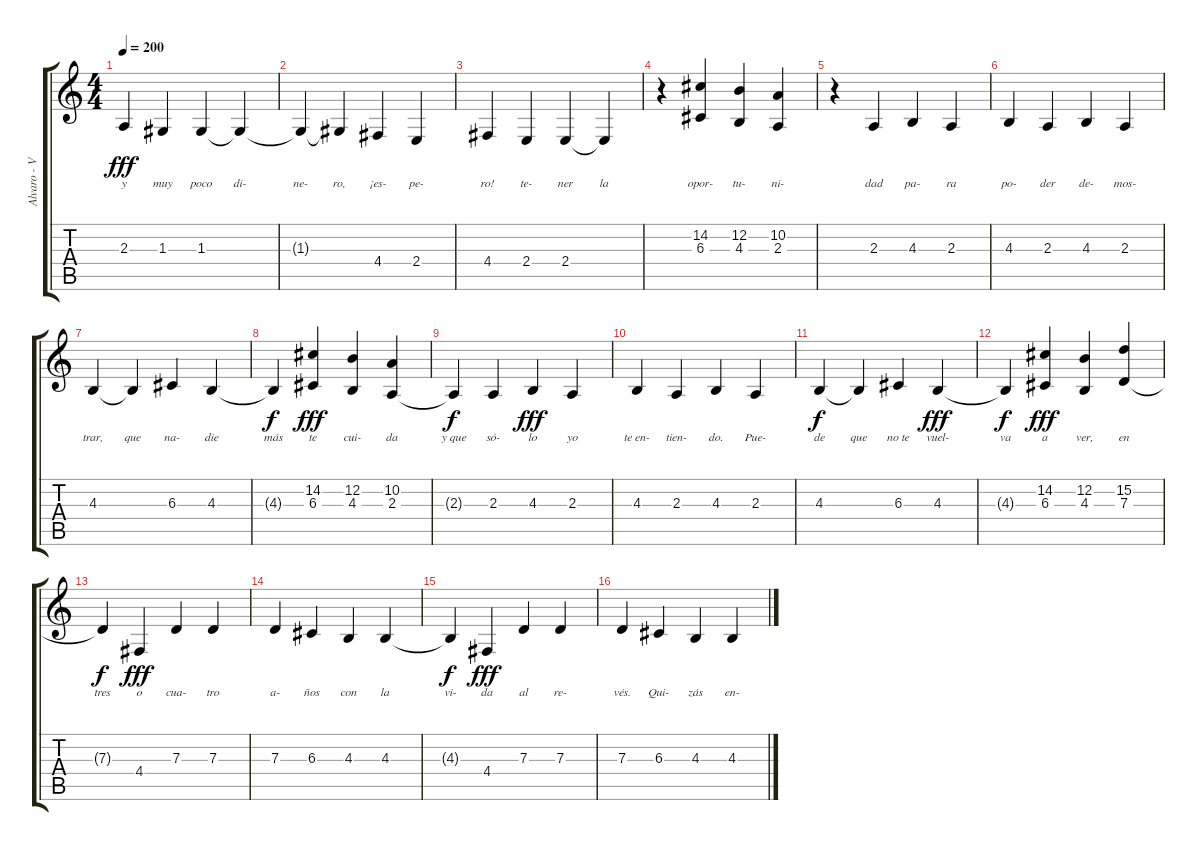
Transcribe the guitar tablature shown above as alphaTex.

\track ("Alvaro - Voz" "Alvaro - V") {instrument lead6voice}
\staff {score tabs}
\tuning (E4 B3 G3 D3 A2 E2) {hide}
\ts (4 4)
\tempo 200
\clef g2
\ks c
2.3.4{lyrics (0 "y") lyrics (1 "") lyrics (2 "") lyrics (3 "") lyrics (4 "") dy fff} 1.3.4{lyrics (0 "muy") lyrics (1 "") lyrics (2 "") lyrics (3 "") lyrics (4 "")} 1.3.4{lyrics (0 "poco") lyrics (1 "") lyrics (2 "") lyrics (3 "") lyrics (4 "")} 1.3{t}.4{lyrics (0 "di-") lyrics (1 "") lyrics (2 "") lyrics (3 "") lyrics (4 "")} |
1.3{t}.4{lyrics (0 "ne-") lyrics (1 "") lyrics (2 "") lyrics (3 "") lyrics (4 "")} 1.3{t}.4{lyrics (0 "ro,") lyrics (1 "") lyrics (2 "") lyrics (3 "") lyrics (4 "")} 4.4.4{lyrics (0 "¡es-") lyrics (1 "") lyrics (2 "") lyrics (3 "") lyrics (4 "")} 2.4.4{lyrics (0 "pe-") lyrics (1 "") lyrics (2 "") lyrics (3 "") lyrics (4 "")} |
4.4.4{lyrics (0 "ro!") lyrics (1 "") lyrics (2 "") lyrics (3 "") lyrics (4 "")} 2.4.4{lyrics (0 "te-") lyrics (1 "") lyrics (2 "") lyrics (3 "") lyrics (4 "")} 2.4.4{lyrics (0 "ner") lyrics (1 "") lyrics (2 "") lyrics (3 "") lyrics (4 "")} 2.4{t}.4{lyrics (0 "la") lyrics (1 "") lyrics (2 "") lyrics (3 "") lyrics (4 "")} |
r.4 (14.2 6.3).4{lyrics (0 "opor-") lyrics (1 "") lyrics (2 "") lyrics (3 "") lyrics (4 "")} (12.2 4.3).4{lyrics (0 "tu-") lyrics (1 "") lyrics (2 "") lyrics (3 "") lyrics (4 "")} (10.2 2.3).4{lyrics (0 "ni-") lyrics (1 "") lyrics (2 "") lyrics (3 "") lyrics (4 "")} |
r.4 2.3.4{lyrics (0 "dad") lyrics (1 "") lyrics (2 "") lyrics (3 "") lyrics (4 "")} 4.3.4{lyrics (0 "pa-") lyrics (1 "") lyrics (2 "") lyrics (3 "") lyrics (4 "")} 2.3.4{lyrics (0 "ra") lyrics (1 "") lyrics (2 "") lyrics (3 "") lyrics (4 "")} |
4.3.4{lyrics (0 "po-") lyrics (1 "") lyrics (2 "") lyrics (3 "") lyrics (4 "")} 2.3.4{lyrics (0 "der") lyrics (1 "") lyrics (2 "") lyrics (3 "") lyrics (4 "")} 4.3.4{lyrics (0 "de-") lyrics (1 "") lyrics (2 "") lyrics (3 "") lyrics (4 "")} 2.3.4{lyrics (0 "mos-") lyrics (1 "") lyrics (2 "") lyrics (3 "") lyrics (4 "")} |
4.3.4{lyrics (0 "trar,") lyrics (1 "") lyrics (2 "") lyrics (3 "") lyrics (4 "")} 4.3{t}.4{lyrics (0 "que") lyrics (1 "") lyrics (2 "") lyrics (3 "") lyrics (4 "")} 6.3.4{lyrics (0 "na-") lyrics (1 "") lyrics (2 "") lyrics (3 "") lyrics (4 "")} 4.3.4{lyrics (0 "die") lyrics (1 "") lyrics (2 "") lyrics (3 "") lyrics (4 "")} |
4.3{t}.4{lyrics (0 "más") lyrics (1 "") lyrics (2 "") lyrics (3 "") lyrics (4 "") dy f} (14.2 6.3).4{lyrics (0 "te") lyrics (1 "") lyrics (2 "") lyrics (3 "") lyrics (4 "") dy fff} (12.2 4.3).4{lyrics (0 "cui-") lyrics (1 "") lyrics (2 "") lyrics (3 "") lyrics (4 "")} (10.2 2.3).4{lyrics (0 "da") lyrics (1 "") lyrics (2 "") lyrics (3 "") lyrics (4 "")} |
2.3{t}.4{lyrics (0 "y que") lyrics (1 "") lyrics (2 "") lyrics (3 "") lyrics (4 "") dy f} 2.3.4{lyrics (0 "só-") lyrics (1 "") lyrics (2 "") lyrics (3 "") lyrics (4 "")} 4.3.4{lyrics (0 "lo") lyrics (1 "") lyrics (2 "") lyrics (3 "") lyrics (4 "") dy fff} 2.3.4{lyrics (0 "yo") lyrics (1 "") lyrics (2 "") lyrics (3 "") lyrics (4 "")} |
4.3.4{lyrics (0 "te en-") lyrics (1 "") lyrics (2 "") lyrics (3 "") lyrics (4 "")} 2.3.4{lyrics (0 "tien-") lyrics (1 "") lyrics (2 "") lyrics (3 "") lyrics (4 "")} 4.3.4{lyrics (0 "do.") lyrics (1 "") lyrics (2 "") lyrics (3 "") lyrics (4 "")} 2.3.4{lyrics (0 "Pue-") lyrics (1 "") lyrics (2 "") lyrics (3 "") lyrics (4 "")} |
4.3.4{lyrics (0 "de") lyrics (1 "") lyrics (2 "") lyrics (3 "") lyrics (4 "") dy f} 4.3{t}.4{lyrics (0 "que") lyrics (1 "") lyrics (2 "") lyrics (3 "") lyrics (4 "")} 6.3.4{lyrics (0 "no te") lyrics (1 "") lyrics (2 "") lyrics (3 "") lyrics (4 "")} 4.3.4{lyrics (0 "vuel-") lyrics (1 "") lyrics (2 "") lyrics (3 "") lyrics (4 "") dy fff} |
4.3{t}.4{lyrics (0 "va") lyrics (1 "") lyrics (2 "") lyrics (3 "") lyrics (4 "") dy f} (14.2 6.3).4{lyrics (0 "a") lyrics (1 "") lyrics (2 "") lyrics (3 "") lyrics (4 "") dy fff} (12.2 4.3).4{lyrics (0 "ver,") lyrics (1 "") lyrics (2 "") lyrics (3 "") lyrics (4 "")} (15.2 7.3).4{lyrics (0 "en") lyrics (1 "") lyrics (2 "") lyrics (3 "") lyrics (4 "")} |
7.3{t}.4{lyrics (0 "tres") lyrics (1 "") lyrics (2 "") lyrics (3 "") lyrics (4 "") dy f} 4.4.4{lyrics (0 "o") lyrics (1 "") lyrics (2 "") lyrics (3 "") lyrics (4 "") dy fff} 7.3.4{lyrics (0 "cua-") lyrics (1 "") lyrics (2 "") lyrics (3 "") lyrics (4 "")} 7.3.4{lyrics (0 "tro") lyrics (1 "") lyrics (2 "") lyrics (3 "") lyrics (4 "")} |
7.3.4{lyrics (0 "a-") lyrics (1 "") lyrics (2 "") lyrics (3 "") lyrics (4 "")} 6.3.4{lyrics (0 "ños") lyrics (1 "") lyrics (2 "") lyrics (3 "") lyrics (4 "")} 4.3.4{lyrics (0 "con") lyrics (1 "") lyrics (2 "") lyrics (3 "") lyrics (4 "")} 4.3.4{lyrics (0 "la") lyrics (1 "") lyrics (2 "") lyrics (3 "") lyrics (4 "")} |
4.3{t}.4{lyrics (0 "vi-") lyrics (1 "") lyrics (2 "") lyrics (3 "") lyrics (4 "") dy f} 4.4.4{lyrics (0 "da") lyrics (1 "") lyrics (2 "") lyrics (3 "") lyrics (4 "") dy fff} 7.3.4{lyrics (0 "al") lyrics (1 "") lyrics (2 "") lyrics (3 "") lyrics (4 "")} 7.3.4{lyrics (0 "re-") lyrics (1 "") lyrics (2 "") lyrics (3 "") lyrics (4 "")} |
7.3.4{lyrics (0 "vés.") lyrics (1 "") lyrics (2 "") lyrics (3 "") lyrics (4 "")} 6.3.4{lyrics (0 "Qui-") lyrics (1 "") lyrics (2 "") lyrics (3 "") lyrics (4 "")} 4.3.4{lyrics (0 "zás") lyrics (1 "") lyrics (2 "") lyrics (3 "") lyrics (4 "")} 4.3.4{lyrics (0 "en-") lyrics (1 "") lyrics (2 "") lyrics (3 "") lyrics (4 "")}
